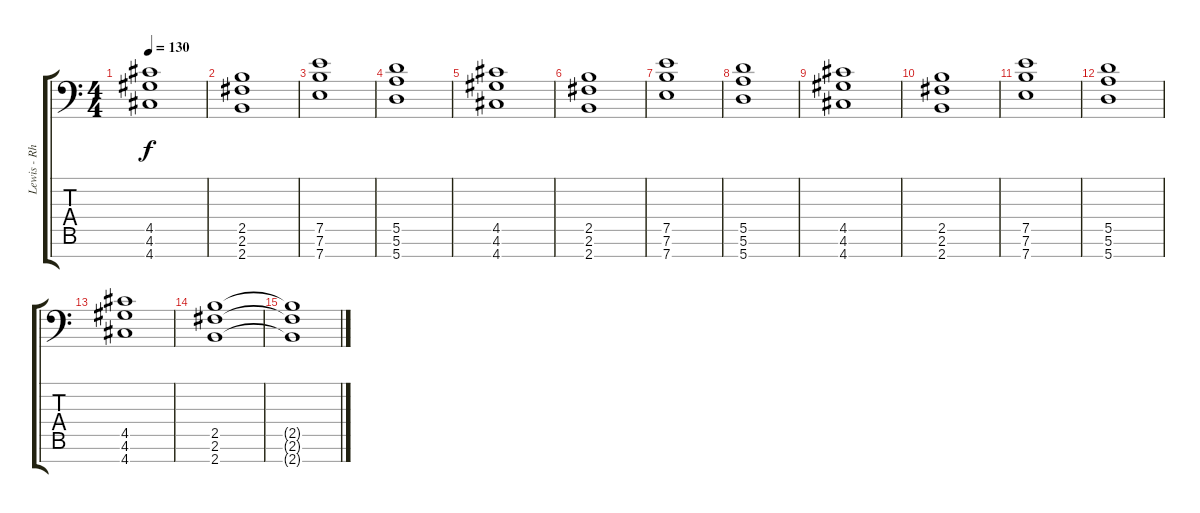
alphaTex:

\track ("Lewis - Rhythm" "Lewis - Rh") {instrument distortionguitar}
\staff {score tabs}
\tuning (E4 B3 G3 D3 A2 E2 A1) {hide}
\ts (4 4)
\tempo 130
\clef f4
\ks c
(4.5 4.6 4.7).1{dy f} |
(2.5 2.6 2.7).1 |
(7.5 7.6 7.7).1 |
(5.5 5.6 5.7).1 |
(4.5 4.6 4.7).1 |
(2.5 2.6 2.7).1 |
(7.5 7.6 7.7).1 |
(5.5 5.6 5.7).1 |
(4.5 4.6 4.7).1 |
(2.5 2.6 2.7).1 |
(7.5 7.6 7.7).1 |
(5.5 5.6 5.7).1 |
(4.5 4.6 4.7).1 |
(2.5 2.6 2.7).1 |
(2.5{t} 2.6{t} 2.7{t}).1
